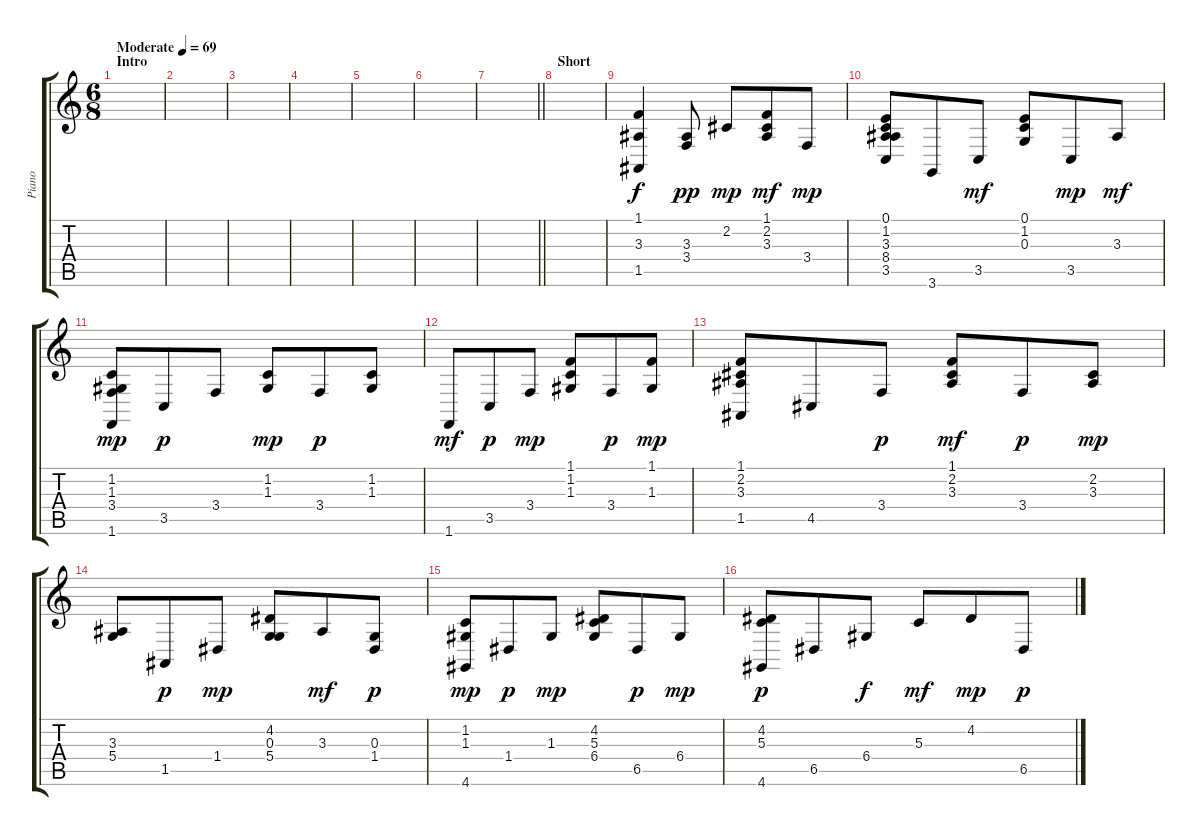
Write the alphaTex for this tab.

\track ("Piano" "Piano") {instrument acousticgrandpiano}
\staff {score tabs}
\tuning (E4 B3 G3 D3 A2 E2) {hide}
\ts (6 8)
\section ("" "Intro")
\tempo (69 "Moderate")
\clef g2
\ks c
|
|
|
|
|
|
\barLineRight lightlight
|
\section ("" "Short")
|
(1.1 3.3 1.5).4 (3.3 3.4).8{dy pp} 2.2.8{dy mp} (1.1 2.2 3.3).8{dy mf} 3.4.8{dy mp} |
(0.1 1.2 3.3 8.4 3.5).8 3.6.8 3.5.8{dy mf} (0.1 1.2 0.3).8 3.5.8{dy mp} 3.3.8{dy mf} |
(1.2 1.3 3.4 1.6).8{dy mp} 3.5.8{dy p} 3.4.8 (1.2 1.3).8{dy mp} 3.4.8{dy p} (1.2 1.3).8 |
1.6.8{dy mf} 3.5.8{dy p} 3.4.8{dy mp} (1.1 1.2 1.3).8 3.4.8{dy p} (1.1 1.3).8{dy mp} |
(1.1 2.2 3.3 1.5).8 4.5.8 3.4.8{dy p} (1.1 2.2 3.3).8{dy mf} 3.4.8{dy p} (2.2 3.3).8{dy mp} |
(3.3 5.4).8 1.5.8{dy p} 1.4.8{dy mp} (4.2 0.3 5.4).8 3.3.8{dy mf} (0.3 1.4).8{dy p} |
(1.2 1.3 4.6).8{dy mp} 1.4.8{dy p} 1.3.8{dy mp} (4.2 5.3 6.4).8 6.5.8{dy p} 6.4.8{dy mp} |
(4.2 5.3 4.6).8{dy p} 6.5.8 6.4.8{dy f} 5.3.8{dy mf} 4.2.8{dy mp} 6.5.8{dy p}
